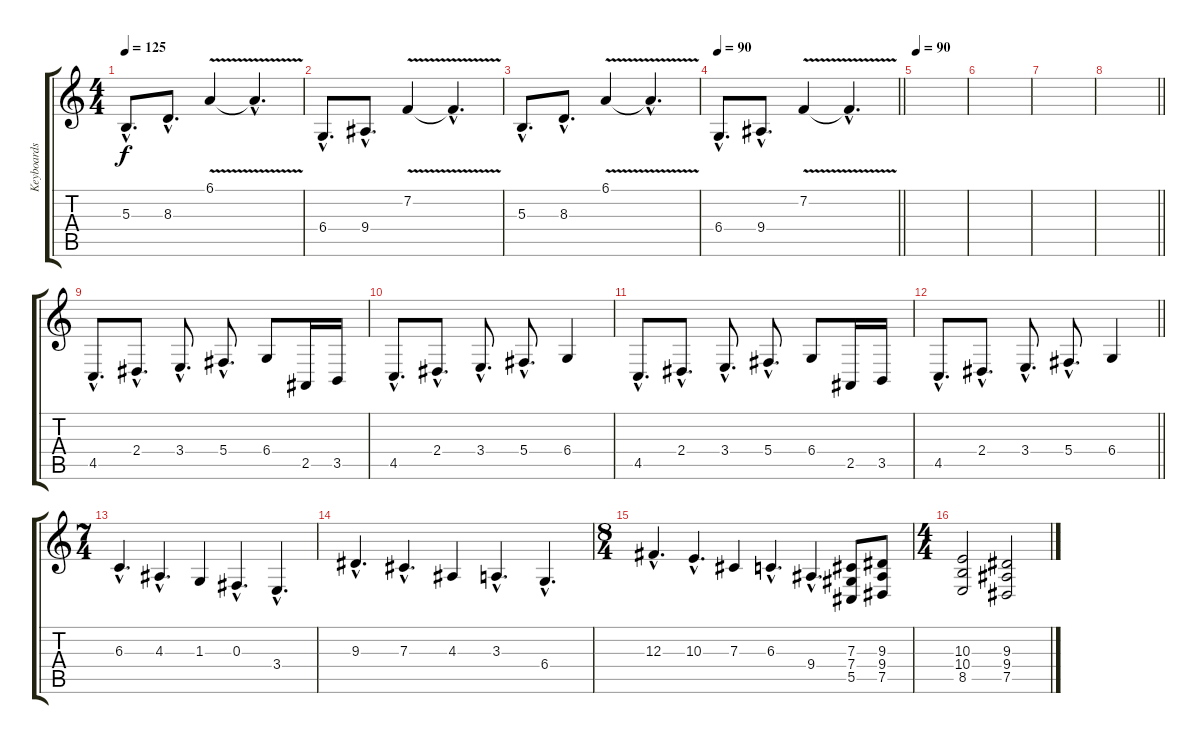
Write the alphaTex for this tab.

\track ("Keyboards" "Keyboards") {instrument lead2sawtooth}
\staff {score tabs}
\tuning (Eb4 Bb3 Gb3 Db3 Ab2 Eb2) {hide}
\ts (4 4)
\tempo 125
\clef g2
\ks c
5.3{hac}.8{d dy f} 8.3{hac}.8{d} 6.1{v}.4 6.1{hac t}.4{d} |
6.4{hac}.8{d} 9.4{hac}.8{d} 7.2{v}.4 7.2{hac t}.4{d} |
5.3{hac}.8{d} 8.3{hac}.8{d} 6.1{v}.4 6.1{hac t}.4{d} |
\tempo 90
\barLineRight lightlight
6.4{hac}.8{d} 9.4{hac}.8{d} 7.2{v}.4 7.2{hac t}.4{d} |
\tempo 90
|
|
|
\barLineRight lightlight
|
4.5{hac}.8{d} 2.4{hac}.8{d} 3.4{hac}.8{d} 5.4{hac}.8{d} 6.4.8 2.5.16 3.5.16 |
4.5{hac}.8{d} 2.4{hac}.8{d} 3.4{hac}.8{d} 5.4{hac}.8{d} 6.4.4 |
4.5{hac}.8{d} 2.4{hac}.8{d} 3.4{hac}.8{d} 5.4{hac}.8{d} 6.4.8 2.5.16 3.5.16 |
\barLineRight lightlight
4.5{hac}.8{d} 2.4{hac}.8{d} 3.4{hac}.8{d} 5.4{hac}.8{d} 6.4.4 |
\ts (7 4)
6.3{hac}.4{d} 4.3{hac}.4{d} 1.3.4 0.3{hac}.4{d} 3.4{hac}.4{d} |
9.3{hac}.4{d} 7.3{hac}.4{d} 4.3.4 3.3{hac}.4{d} 6.4{hac}.4{d} |
\ts (8 4)
12.3{hac}.4{d} 10.3{hac}.4{d} 7.3.4 6.3{hac}.4{d} 9.4{hac}.4{d} (7.3 7.4 5.5).8 (9.3 9.4 7.5).8 |
\ts (4 4)
(10.3 10.4 8.5).2 (9.3 9.4 7.5).2
